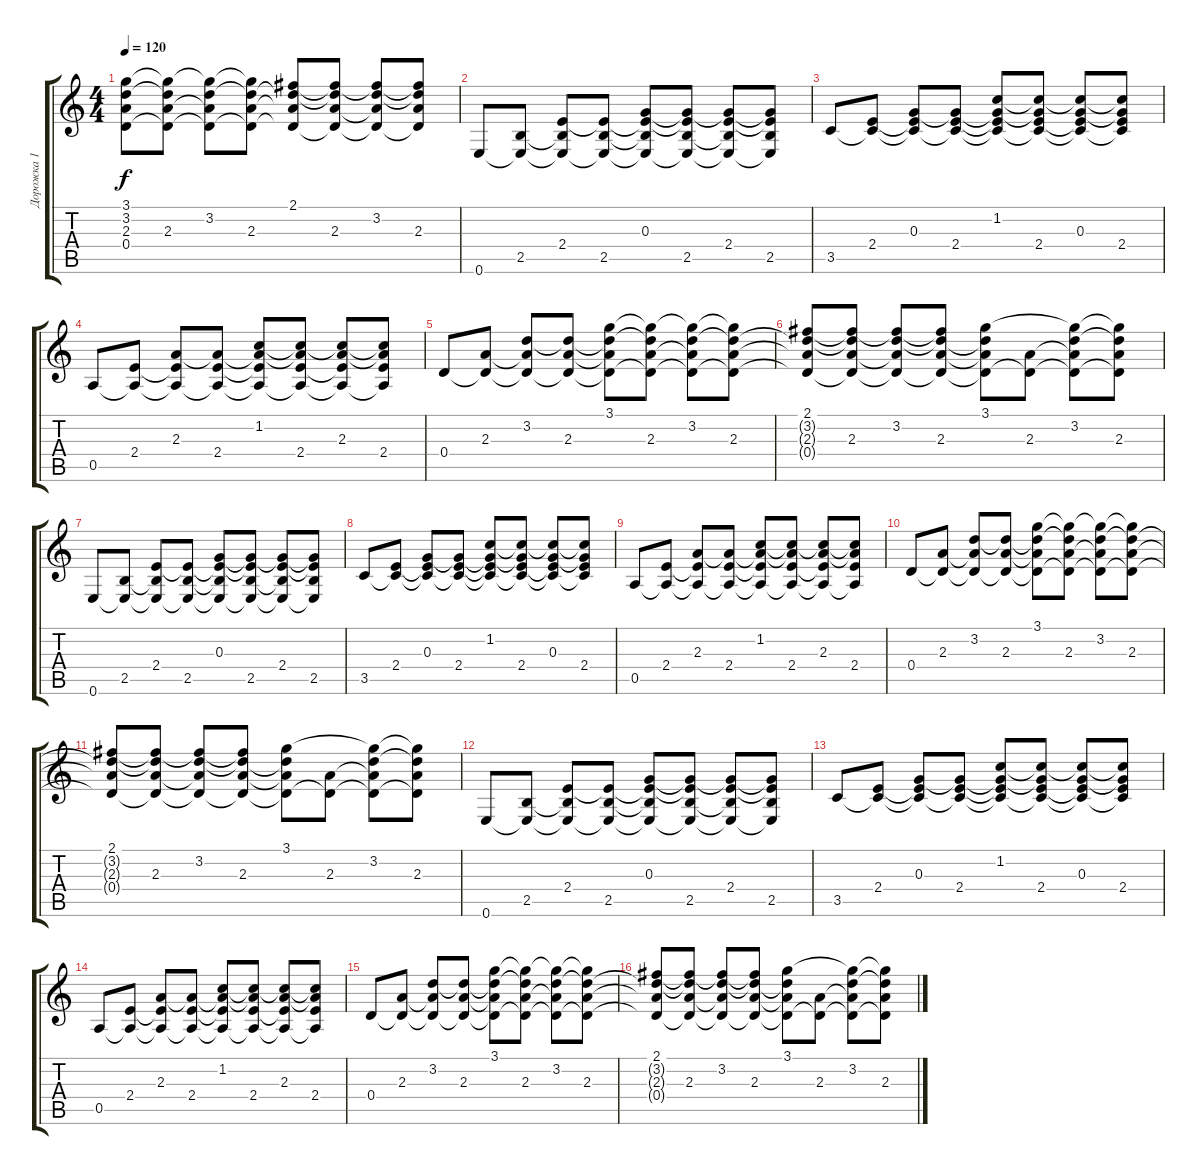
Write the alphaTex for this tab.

\track ("Дорожка 1" "Дорожка 1") {instrument acousticguitarsteel}
\staff {score tabs}
\tuning (E4 B3 G3 D3 A2 E2) {hide}
\ts (4 4)
\tempo 120
\clef g2
\ks c
(3.1 3.2{t} 2.3{t} 0.4{t}).8{dy f} (3.1{t} 3.2{t} 2.3 0.4{t}).8 (3.1{t} 3.2 2.3{t} 0.4{t}).8 (3.1{t} 3.2{t} 2.3 0.4{t}).8 (2.1 3.2{t} 2.3{t} 0.4{t}).8 (2.1{t} 3.2{t} 2.3 0.4{t}).8 (2.1{t} 3.2 2.3{t} 0.4{t}).8 (2.1{t} 3.2{t} 2.3 0.4{t}).8 |
0.6.8 (2.5 0.6{t}).8 (2.4 2.5{t} 0.6{t}).8 (2.4{t} 2.5 0.6{t}).8 (0.3 2.4{t} 2.5{t} 0.6{t}).8 (0.3{t} 2.4{t} 2.5 0.6{t}).8 (0.3{t} 2.4 2.5{t} 0.6{t}).8 (0.3{t} 2.4{t} 2.5 0.6{t}).8 |
3.5.8 (2.4 3.5{t}).8 (0.3 2.4{t} 3.5{t}).8 (0.3{t} 2.4 3.5{t}).8 (1.2 0.3{t} 2.4{t} 3.5{t}).8 (1.2{t} 0.3{t} 2.4 3.5{t}).8 (1.2{t} 0.3 2.4{t} 3.5{t}).8 (1.2{t} 0.3{t} 2.4 3.5{t}).8 |
0.5.8 (2.4 0.5{t}).8 (2.3 2.4{t} 0.5{t}).8 (2.3{t} 2.4 0.5{t}).8 (1.2 2.3{t} 2.4{t} 0.5{t}).8 (1.2{t} 2.3{t} 2.4 0.5{t}).8 (1.2{t} 2.3 2.4{t} 0.5{t}).8 (1.2{t} 2.3{t} 2.4 0.5{t}).8 |
0.4.8 (2.3 0.4{t}).8 (3.2 2.3{t} 0.4{t}).8 (3.2{t} 2.3 0.4{t}).8 (3.1 3.2{t} 2.3{t} 0.4{t}).8 (3.1{t} 3.2{t} 2.3 0.4{t}).8 (3.1{t} 3.2 2.3{t} 0.4{t}).8 (3.1{t} 3.2{t} 2.3 0.4{t}).8 |
(2.1 3.2{t} 2.3{t} 0.4{t}).8 (2.1{t} 3.2{t} 2.3 0.4{t}).8 (2.1{t} 3.2 2.3{t} 0.4{t}).8 (2.1{t} 3.2{t} 2.3 0.4{t}).8 (3.1 3.2{t} 2.3{t} 0.4{t}).8 (2.3 0.4{t}).8 (3.1{t} 3.2 2.3{t} 0.4{t}).8 (3.1{t} 3.2{t} 2.3 0.4{t}).8 |
0.6.8 (2.5 0.6{t}).8 (2.4 2.5{t} 0.6{t}).8 (2.4{t} 2.5 0.6{t}).8 (0.3 2.4{t} 2.5{t} 0.6{t}).8 (0.3{t} 2.4{t} 2.5 0.6{t}).8 (0.3{t} 2.4 2.5{t} 0.6{t}).8 (0.3{t} 2.4{t} 2.5 0.6{t}).8 |
3.5.8 (2.4 3.5{t}).8 (0.3 2.4{t} 3.5{t}).8 (0.3{t} 2.4 3.5{t}).8 (1.2 0.3{t} 2.4{t} 3.5{t}).8 (1.2{t} 0.3{t} 2.4 3.5{t}).8 (1.2{t} 0.3 2.4{t} 3.5{t}).8 (1.2{t} 0.3{t} 2.4 3.5{t}).8 |
0.5.8 (2.4 0.5{t}).8 (2.3 2.4{t} 0.5{t}).8 (2.3{t} 2.4 0.5{t}).8 (1.2 2.3{t} 2.4{t} 0.5{t}).8 (1.2{t} 2.3{t} 2.4 0.5{t}).8 (1.2{t} 2.3 2.4{t} 0.5{t}).8 (1.2{t} 2.3{t} 2.4 0.5{t}).8 |
0.4.8 (2.3 0.4{t}).8 (3.2 2.3{t} 0.4{t}).8 (3.2{t} 2.3 0.4{t}).8 (3.1 3.2{t} 2.3{t} 0.4{t}).8 (3.1{t} 3.2{t} 2.3 0.4{t}).8 (3.1{t} 3.2 2.3{t} 0.4{t}).8 (3.1{t} 3.2{t} 2.3 0.4{t}).8 |
(2.1 3.2{t} 2.3{t} 0.4{t}).8 (2.1{t} 3.2{t} 2.3 0.4{t}).8 (2.1{t} 3.2 2.3{t} 0.4{t}).8 (2.1{t} 3.2{t} 2.3 0.4{t}).8 (3.1 3.2{t} 2.3{t} 0.4{t}).8 (2.3 0.4{t}).8 (3.1{t} 3.2 2.3{t} 0.4{t}).8 (3.1{t} 3.2{t} 2.3 0.4{t}).8 |
0.6.8 (2.5 0.6{t}).8 (2.4 2.5{t} 0.6{t}).8 (2.4{t} 2.5 0.6{t}).8 (0.3 2.4{t} 2.5{t} 0.6{t}).8 (0.3{t} 2.4{t} 2.5 0.6{t}).8 (0.3{t} 2.4 2.5{t} 0.6{t}).8 (0.3{t} 2.4{t} 2.5 0.6{t}).8 |
3.5.8 (2.4 3.5{t}).8 (0.3 2.4{t} 3.5{t}).8 (0.3{t} 2.4 3.5{t}).8 (1.2 0.3{t} 2.4{t} 3.5{t}).8 (1.2{t} 0.3{t} 2.4 3.5{t}).8 (1.2{t} 0.3 2.4{t} 3.5{t}).8 (1.2{t} 0.3{t} 2.4 3.5{t}).8 |
0.5.8 (2.4 0.5{t}).8 (2.3 2.4{t} 0.5{t}).8 (2.3{t} 2.4 0.5{t}).8 (1.2 2.3{t} 2.4{t} 0.5{t}).8 (1.2{t} 2.3{t} 2.4 0.5{t}).8 (1.2{t} 2.3 2.4{t} 0.5{t}).8 (1.2{t} 2.3{t} 2.4 0.5{t}).8 |
0.4.8 (2.3 0.4{t}).8 (3.2 2.3{t} 0.4{t}).8 (3.2{t} 2.3 0.4{t}).8 (3.1 3.2{t} 2.3{t} 0.4{t}).8 (3.1{t} 3.2{t} 2.3 0.4{t}).8 (3.1{t} 3.2 2.3{t} 0.4{t}).8 (3.1{t} 3.2{t} 2.3 0.4{t}).8 |
(2.1 3.2{t} 2.3{t} 0.4{t}).8 (2.1{t} 3.2{t} 2.3 0.4{t}).8 (2.1{t} 3.2 2.3{t} 0.4{t}).8 (2.1{t} 3.2{t} 2.3 0.4{t}).8 (3.1 3.2{t} 2.3{t} 0.4{t}).8 (2.3 0.4{t}).8 (3.1{t} 3.2 2.3{t} 0.4{t}).8 (3.1{t} 3.2{t} 2.3 0.4{t}).8
